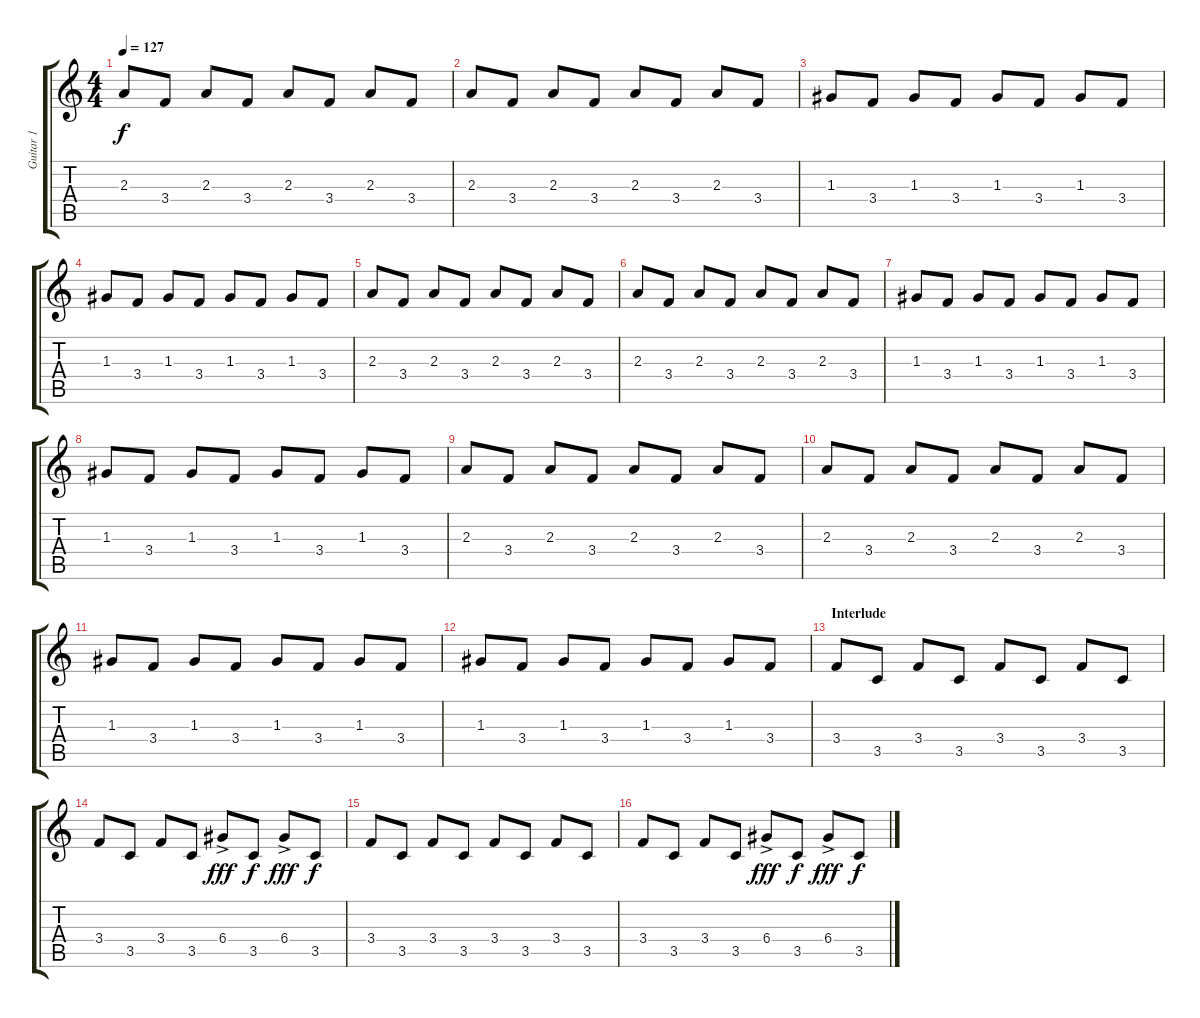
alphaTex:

\track ("Guitar 1" "Guitar 1") {instrument overdrivenguitar}
\staff {score tabs}
\tuning (E4 B3 G3 D3 A2 E2) {hide}
\ts (4 4)
\tempo 127
\clef g2
\ks c
2.3.8{dy f} 3.4.8 2.3.8 3.4.8 2.3.8 3.4.8 2.3.8 3.4.8 |
2.3.8 3.4.8 2.3.8 3.4.8 2.3.8 3.4.8 2.3.8 3.4.8 |
1.3.8 3.4.8 1.3.8 3.4.8 1.3.8 3.4.8 1.3.8 3.4.8 |
1.3.8 3.4.8 1.3.8 3.4.8 1.3.8 3.4.8 1.3.8 3.4.8 |
2.3.8 3.4.8 2.3.8 3.4.8 2.3.8 3.4.8 2.3.8 3.4.8 |
2.3.8 3.4.8 2.3.8 3.4.8 2.3.8 3.4.8 2.3.8 3.4.8 |
1.3.8 3.4.8 1.3.8 3.4.8 1.3.8 3.4.8 1.3.8 3.4.8 |
1.3.8 3.4.8 1.3.8 3.4.8 1.3.8 3.4.8 1.3.8 3.4.8 |
2.3.8 3.4.8 2.3.8 3.4.8 2.3.8 3.4.8 2.3.8 3.4.8 |
2.3.8 3.4.8 2.3.8 3.4.8 2.3.8 3.4.8 2.3.8 3.4.8 |
1.3.8 3.4.8 1.3.8 3.4.8 1.3.8 3.4.8 1.3.8 3.4.8 |
1.3.8 3.4.8 1.3.8 3.4.8 1.3.8 3.4.8 1.3.8 3.4.8 |
\section ("" "Interlude")
3.4.8 3.5.8 3.4.8 3.5.8 3.4.8 3.5.8 3.4.8 3.5.8 |
3.4.8 3.5.8 3.4.8 3.5.8 6.4{ac}.8{dy fff} 3.5.8{dy f} 6.4{ac}.8{dy fff} 3.5.8{dy f} |
3.4.8 3.5.8 3.4.8 3.5.8 3.4.8 3.5.8 3.4.8 3.5.8 |
3.4.8 3.5.8 3.4.8 3.5.8 6.4{ac}.8{dy fff} 3.5.8{dy f} 6.4{ac}.8{dy fff} 3.5.8{dy f}
